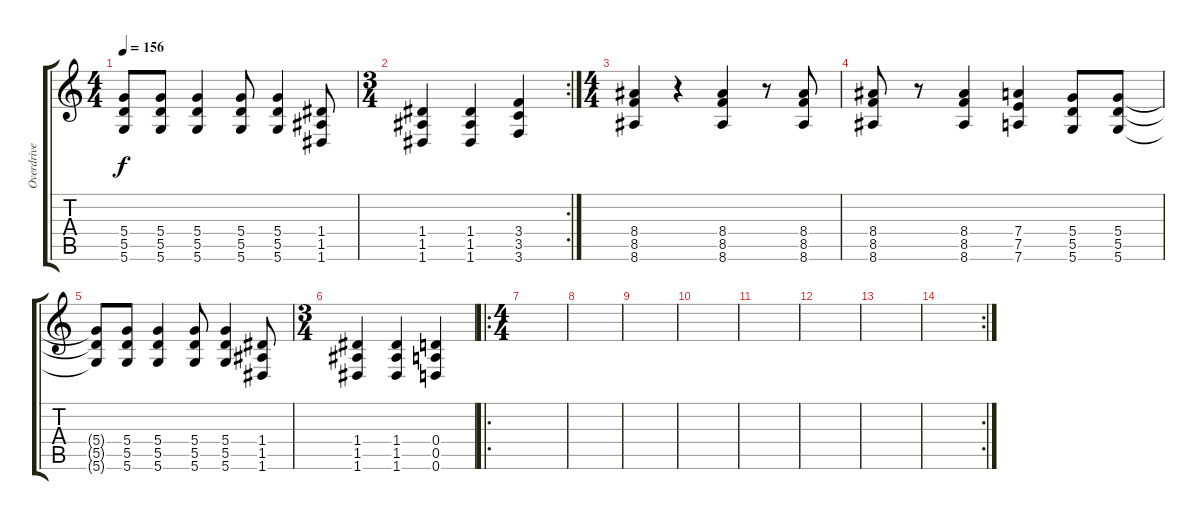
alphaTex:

\track ("Overdrive Guitar 1" "Overdrive ") {instrument overdrivenguitar}
\staff {score tabs}
\tuning (E4 B3 G3 D3 A2 D2) {hide}
\ts (4 4)
\tempo 156
\clef g2
\ks c
(5.4{t} 5.5{t} 5.6{t}).8{dy f} (5.4 5.5 5.6).8 (5.4 5.5 5.6).4 (5.4 5.5 5.6).8 (5.4 5.5 5.6).4 (1.4 1.5 1.6).8 |
\rc 2
\ts (3 4)
(1.4 1.5 1.6).4 (1.4 1.5 1.6).4 (3.4 3.5 3.6).4 |
\ts (4 4)
(8.4 8.5 8.6).4 r.4 (8.4 8.5 8.6).4 r.8 (8.4 8.5 8.6).8 |
(8.4 8.5 8.6).8 r.8 (8.4 8.5 8.6).4 (7.4 7.5 7.6).4 (5.4 5.5 5.6).8 (5.4 5.5 5.6).8 |
(5.4{t} 5.5{t} 5.6{t}).8 (5.4 5.5 5.6).8 (5.4 5.5 5.6).4 (5.4 5.5 5.6).8 (5.4 5.5 5.6).4 (1.4 1.5 1.6).8 |
\ts (3 4)
(1.4 1.5 1.6).4 (1.4 1.5 1.6).4 (0.4 0.5 0.6).4 |
\ro
\ts (4 4)
|
|
|
|
|
|
|
\rc 2
